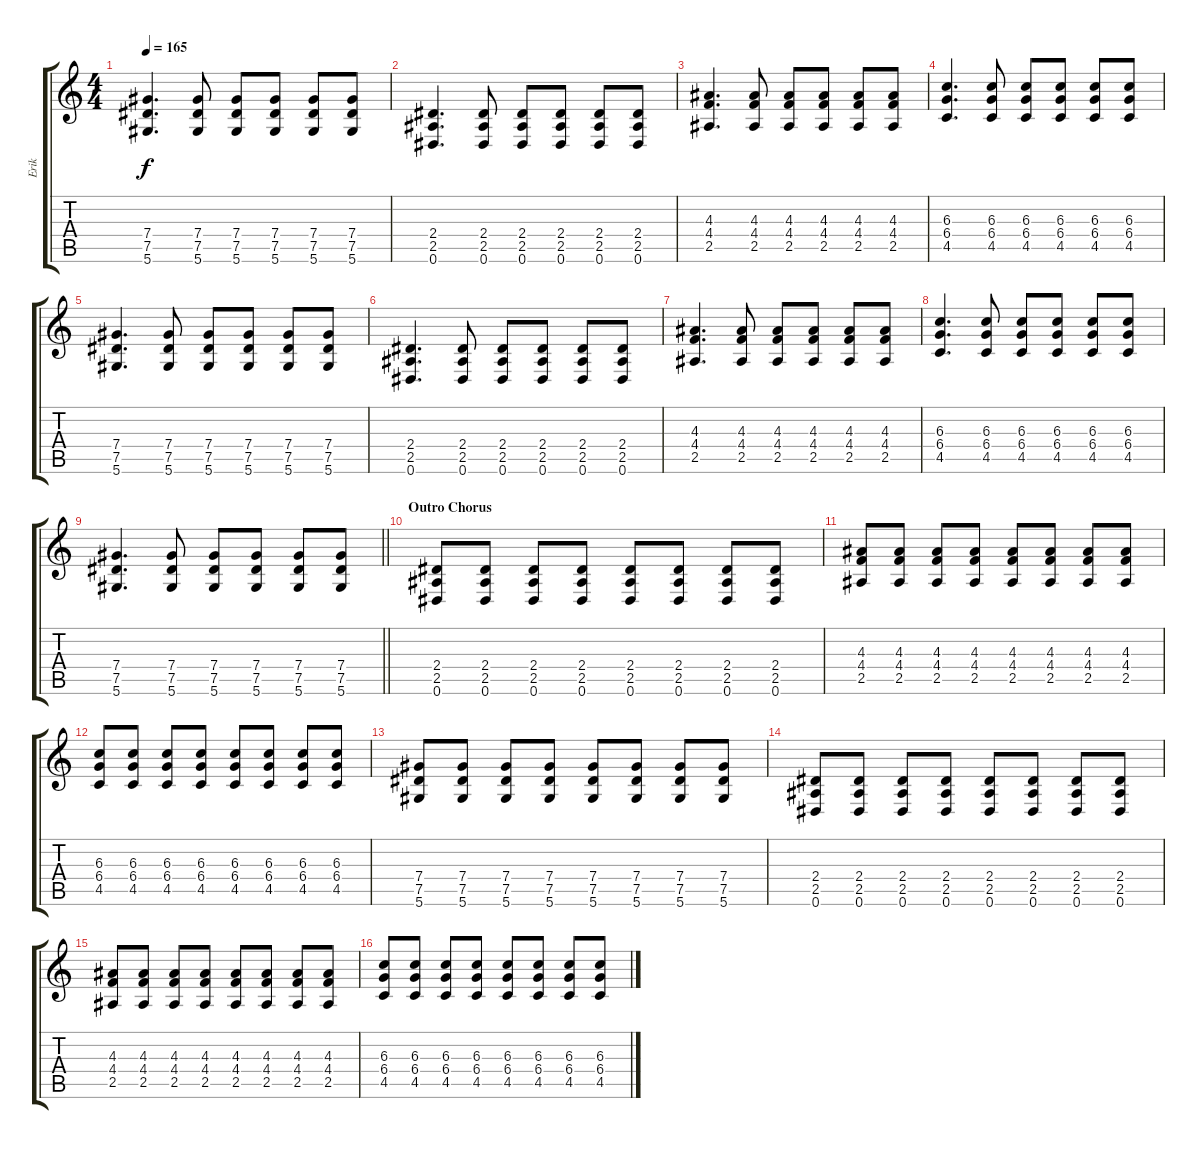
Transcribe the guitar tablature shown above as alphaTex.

\track ("Erik" "Erik") {instrument distortionguitar}
\staff {score tabs}
\tuning (Eb4 Bb3 Gb3 Db3 Ab2 Eb2) {hide}
\ts (4 4)
\tempo 165
\clef g2
\ks c
(7.4 7.5 5.6).4{d dy f} (7.4 7.5 5.6).8 (7.4 7.5 5.6).8 (7.4 7.5 5.6).8 (7.4 7.5 5.6).8 (7.4 7.5 5.6).8 |
(2.4 2.5 0.6).4{d} (2.4 2.5 0.6).8 (2.4 2.5 0.6).8 (2.4 2.5 0.6).8 (2.4 2.5 0.6).8 (2.4 2.5 0.6).8 |
(4.3 4.4 2.5).4{d} (4.3 4.4 2.5).8 (4.3 4.4 2.5).8 (4.3 4.4 2.5).8 (4.3 4.4 2.5).8 (4.3 4.4 2.5).8 |
(6.3 6.4 4.5).4{d} (6.3 6.4 4.5).8 (6.3 6.4 4.5).8 (6.3 6.4 4.5).8 (6.3 6.4 4.5).8 (6.3 6.4 4.5).8 |
(7.4 7.5 5.6).4{d} (7.4 7.5 5.6).8 (7.4 7.5 5.6).8 (7.4 7.5 5.6).8 (7.4 7.5 5.6).8 (7.4 7.5 5.6).8 |
(2.4 2.5 0.6).4{d} (2.4 2.5 0.6).8 (2.4 2.5 0.6).8 (2.4 2.5 0.6).8 (2.4 2.5 0.6).8 (2.4 2.5 0.6).8 |
(4.3 4.4 2.5).4{d} (4.3 4.4 2.5).8 (4.3 4.4 2.5).8 (4.3 4.4 2.5).8 (4.3 4.4 2.5).8 (4.3 4.4 2.5).8 |
(6.3 6.4 4.5).4{d} (6.3 6.4 4.5).8 (6.3 6.4 4.5).8 (6.3 6.4 4.5).8 (6.3 6.4 4.5).8 (6.3 6.4 4.5).8 |
\barLineRight lightlight
(7.4 7.5 5.6).4{d} (7.4 7.5 5.6).8 (7.4 7.5 5.6).8 (7.4 7.5 5.6).8 (7.4 7.5 5.6).8 (7.4 7.5 5.6).8 |
\section ("" "Outro Chorus")
(2.4 2.5 0.6).8 (2.4 2.5 0.6).8 (2.4 2.5 0.6).8 (2.4 2.5 0.6).8 (2.4 2.5 0.6).8 (2.4 2.5 0.6).8 (2.4 2.5 0.6).8 (2.4 2.5 0.6).8 |
(4.3 4.4 2.5).8 (4.3 4.4 2.5).8 (4.3 4.4 2.5).8 (4.3 4.4 2.5).8 (4.3 4.4 2.5).8 (4.3 4.4 2.5).8 (4.3 4.4 2.5).8 (4.3 4.4 2.5).8 |
(6.3 6.4 4.5).8 (6.3 6.4 4.5).8 (6.3 6.4 4.5).8 (6.3 6.4 4.5).8 (6.3 6.4 4.5).8 (6.3 6.4 4.5).8 (6.3 6.4 4.5).8 (6.3 6.4 4.5).8 |
(7.4 7.5 5.6).8 (7.4 7.5 5.6).8 (7.4 7.5 5.6).8 (7.4 7.5 5.6).8 (7.4 7.5 5.6).8 (7.4 7.5 5.6).8 (7.4 7.5 5.6).8 (7.4 7.5 5.6).8 |
(2.4 2.5 0.6).8 (2.4 2.5 0.6).8 (2.4 2.5 0.6).8 (2.4 2.5 0.6).8 (2.4 2.5 0.6).8 (2.4 2.5 0.6).8 (2.4 2.5 0.6).8 (2.4 2.5 0.6).8 |
(4.3 4.4 2.5).8 (4.3 4.4 2.5).8 (4.3 4.4 2.5).8 (4.3 4.4 2.5).8 (4.3 4.4 2.5).8 (4.3 4.4 2.5).8 (4.3 4.4 2.5).8 (4.3 4.4 2.5).8 |
(6.3 6.4 4.5).8 (6.3 6.4 4.5).8 (6.3 6.4 4.5).8 (6.3 6.4 4.5).8 (6.3 6.4 4.5).8 (6.3 6.4 4.5).8 (6.3 6.4 4.5).8 (6.3 6.4 4.5).8
